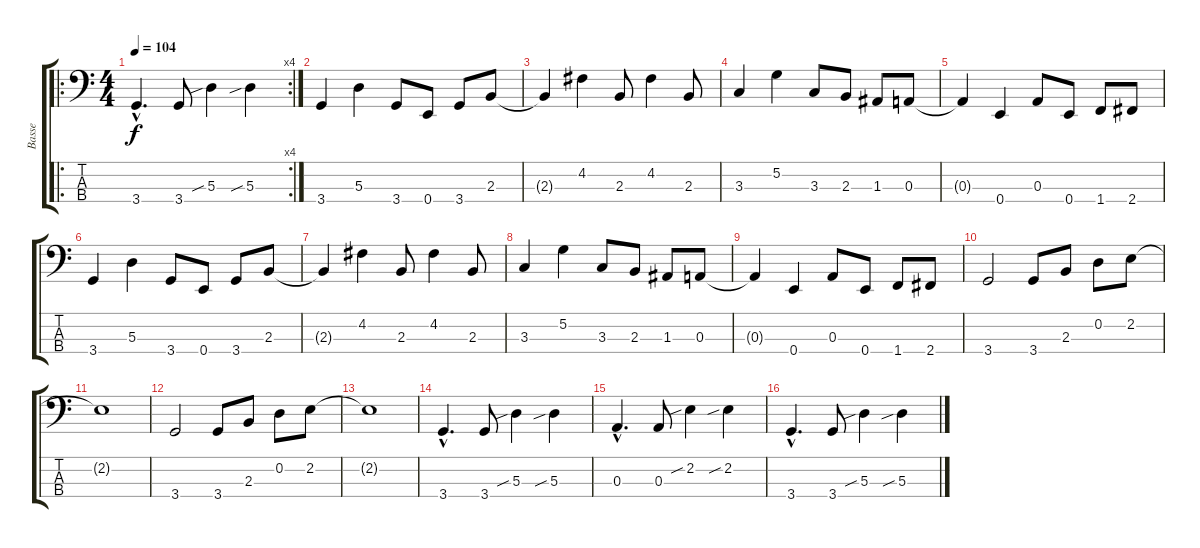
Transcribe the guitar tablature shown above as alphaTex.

\track ("Basse" "Basse") {instrument electricbassfinger}
\staff {score tabs}
\tuning (G2 D2 A1 E1) {hide}
\ro
\rc 4
\ts (4 4)
\tempo 104
\clef f4
\ks c
3.4{hac}.4{d dy f instrument electricbassfinger} 3.4.8 5.3{sib}.4 5.3{sib}.4 |
3.4.4 5.3.4 3.4.8 0.4.8 3.4.8 2.3.8 |
2.3{t}.4 4.2.4 2.3.8 4.2.4 2.3.8 |
3.3.4 5.2.4 3.3.8 2.3.8 1.3.8 0.3.8 |
0.3{t}.4 0.4.4 0.3.8 0.4.8 1.4.8 2.4.8 |
3.4.4 5.3.4 3.4.8 0.4.8 3.4.8 2.3.8 |
2.3{t}.4 4.2.4 2.3.8 4.2.4 2.3.8 |
3.3.4 5.2.4 3.3.8 2.3.8 1.3.8 0.3.8 |
0.3{t}.4 0.4.4 0.3.8 0.4.8 1.4.8 2.4.8 |
3.4.2 3.4.8 2.3.8 0.2.8 2.2.8 |
2.2{t}.1 |
3.4.2 3.4.8 2.3.8 0.2.8 2.2.8 |
2.2{t}.1 |
3.4{hac}.4{d} 3.4.8 5.3{sib}.4 5.3{sib}.4 |
0.3{hac}.4{d} 0.3.8 2.2{sib}.4 2.2{sib}.4 |
3.4{hac}.4{d} 3.4.8 5.3{sib}.4 5.3{sib}.4
